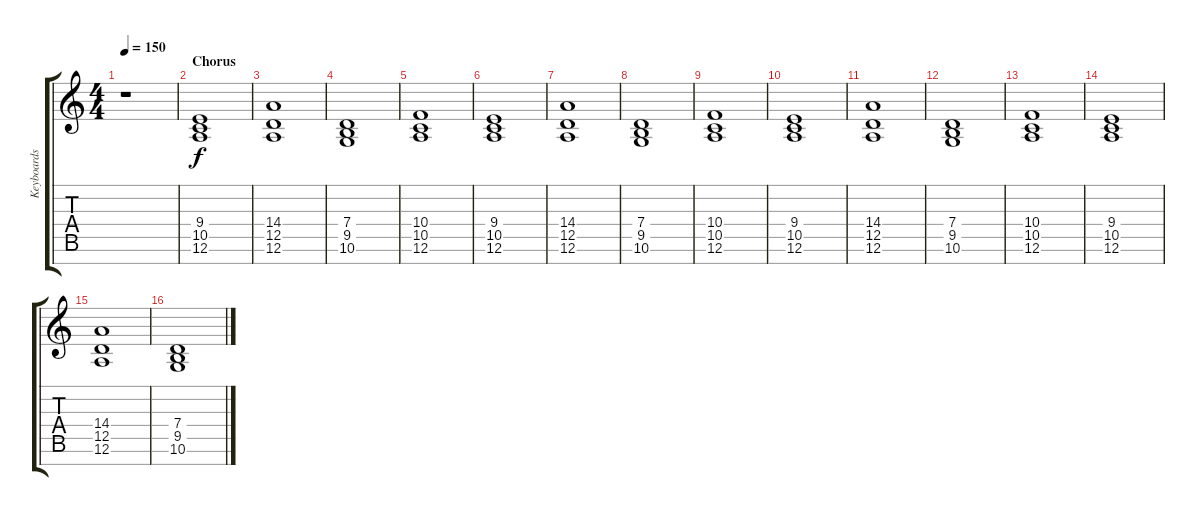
\track ("Keyboards 1" "Keyboards ") {instrument stringensemble1}
\staff {score tabs}
\tuning (A4 E4 B3 G3 D3 A2 E2) {hide}
\ts (4 4)
\tempo 150
\clef g2
\ks c
r.1{dy f} |
\section ("" "Chorus")
(9.4 10.5 12.6).1{instrument choiraahs} |
(14.4 12.5 12.6).1 |
(7.4 9.5 10.6).1 |
(10.4 10.5 12.6).1 |
(9.4 10.5 12.6).1{instrument choiraahs} |
(14.4 12.5 12.6).1 |
(7.4 9.5 10.6).1 |
(10.4 10.5 12.6).1 |
(9.4 10.5 12.6).1{instrument choiraahs} |
(14.4 12.5 12.6).1 |
(7.4 9.5 10.6).1 |
(10.4 10.5 12.6).1 |
(9.4 10.5 12.6).1{instrument choiraahs} |
(14.4 12.5 12.6).1 |
(7.4 9.5 10.6).1
